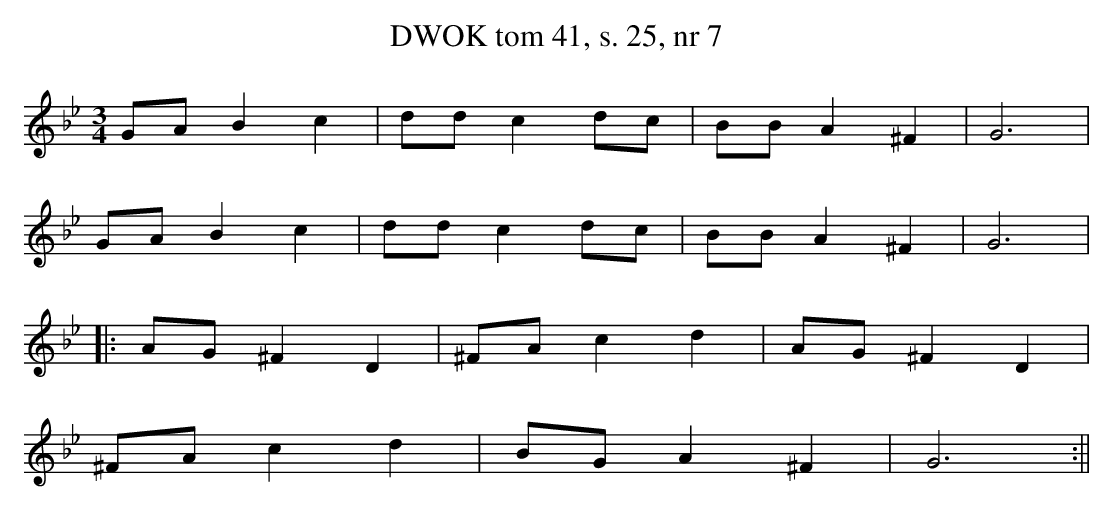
X:1
T: DWOK tom 41, s. 25, nr 7
L: 1/16
M: 3/4
K: Bb
G2A2 B4 c4 | d2d2 c4 d2c2 | B2B2 A4 ^F4 | G12|
G2A2 B4 c4 | d2d2 c4 d2c2 | B2B2 A4 ^F4| G12|
|:A2G2 ^F4 D4 | ^F2A2 c4 d4 | A2G2 ^F4 D4 |
^F2A2 c4 d4 | B2G2 A4 ^F4 | G12:||
